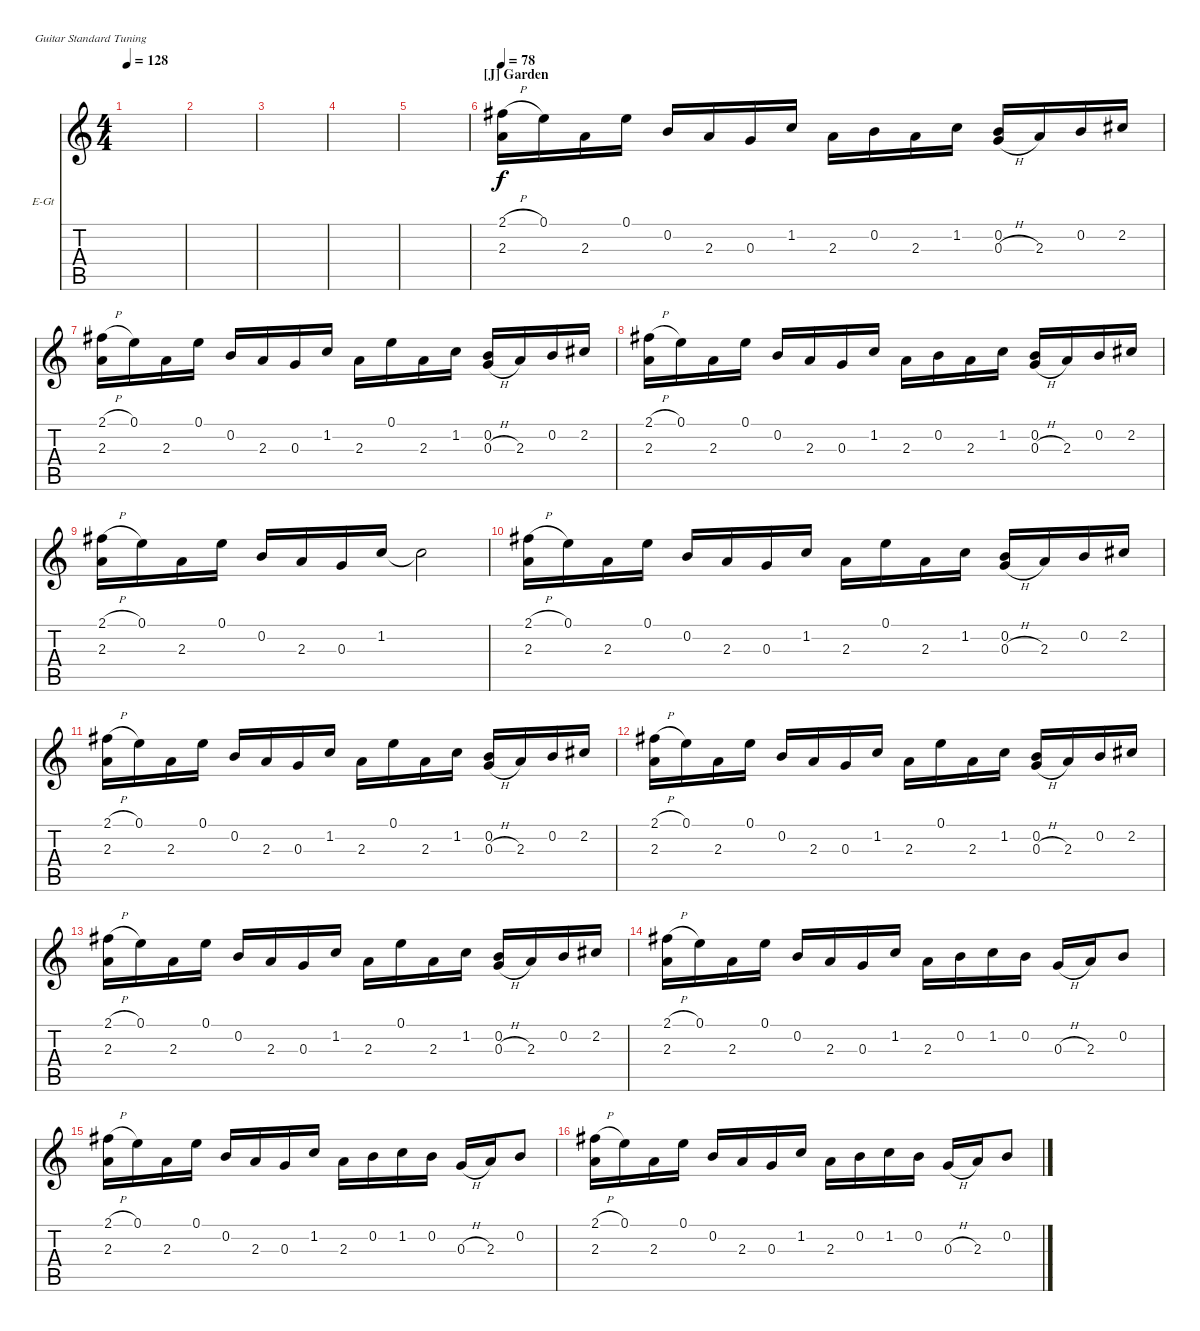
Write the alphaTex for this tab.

\defaultSystemsLayout 4
\bracketExtendMode nobrackets
\firstSystemTrackNameOrientation horizontal
\otherSystemsTrackNameOrientation horizontal
\track ("Stone Gossard (Clean)" "E-Gt") {instrument electricguitarclean}
\staff {score tabs}
\tuning (E4 B3 G3 D3 A2 E2)
\ts (4 4)
\tempo 128
\clef g2
\ks c
|
|
|
|
|
\section ("J" "Garden")
\tempo 78
(2.1{h} 2.3).16{dy f} 0.1.16 2.3.16 0.1.16 0.2.16 2.3.16 0.3.16 1.2.16 2.3.16 0.2.16 2.3.16 1.2.16 (0.2 0.3{h}).16 2.3.16 0.2.16 2.2.16 |
(2.1{h} 2.3).16 0.1.16 2.3.16 0.1.16 0.2.16 2.3.16 0.3.16 1.2.16 2.3.16 0.1.16 2.3.16 1.2.16 (0.2 0.3{h}).16 2.3.16 0.2.16 2.2.16 |
(2.1{h} 2.3).16 0.1.16 2.3.16 0.1.16 0.2.16 2.3.16 0.3.16 1.2.16 2.3.16 0.2.16 2.3.16 1.2.16 (0.2 0.3{h}).16 2.3.16 0.2.16 2.2.16 |
(2.1{h} 2.3).16 0.1.16 2.3.16 0.1.16 0.2.16 2.3.16 0.3.16 1.2.16 1.2{t}.2 |
(2.1{h} 2.3).16 0.1.16 2.3.16 0.1.16 0.2.16 2.3.16 0.3.16 1.2.16 2.3.16 0.1.16 2.3.16 1.2.16 (0.2 0.3{h}).16 2.3.16 0.2.16 2.2.16 |
(2.1{h} 2.3).16 0.1.16 2.3.16 0.1.16 0.2.16 2.3.16 0.3.16 1.2.16 2.3.16 0.1.16 2.3.16 1.2.16 (0.2 0.3{h}).16 2.3.16 0.2.16 2.2.16 |
(2.1{h} 2.3).16 0.1.16 2.3.16 0.1.16 0.2.16 2.3.16 0.3.16 1.2.16 2.3.16 0.1.16 2.3.16 1.2.16 (0.2 0.3{h}).16 2.3.16 0.2.16 2.2.16 |
(2.1{h} 2.3).16 0.1.16 2.3.16 0.1.16 0.2.16 2.3.16 0.3.16 1.2.16 2.3.16 0.1.16 2.3.16 1.2.16 (0.2 0.3{h}).16 2.3.16 0.2.16 2.2.16 |
(2.1{h} 2.3).16 0.1.16 2.3.16 0.1.16 0.2.16 2.3.16 0.3.16 1.2.16 2.3.16 0.2.16 1.2.16 0.2.16 0.3{h}.16 2.3.16 0.2.8 |
(2.1{h} 2.3).16 0.1.16 2.3.16 0.1.16 0.2.16 2.3.16 0.3.16 1.2.16 2.3.16 0.2.16 1.2.16 0.2.16 0.3{h}.16 2.3.16 0.2.8 |
(2.1{h} 2.3).16 0.1.16 2.3.16 0.1.16 0.2.16 2.3.16 0.3.16 1.2.16 2.3.16 0.2.16 1.2.16 0.2.16 0.3{h}.16 2.3.16 0.2.8
